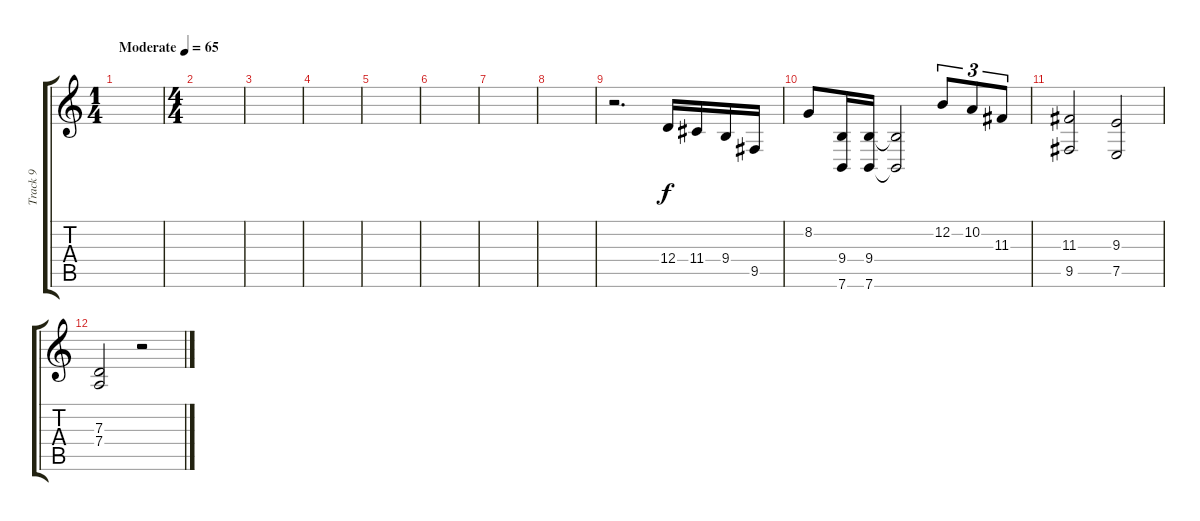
\track ("Track 9" "Track 9") {instrument altosax}
\staff {score tabs}
\tuning (E4 B3 G3 D3 A2 E2) {hide}
\ts (1 4)
\tempo (65 "Moderate")
\clef g2
\ks c
|
\ts (4 4)
|
|
|
|
|
|
|
r.2{d} 12.4.16 11.4.16 9.4.16 9.5.16 |
8.2.8{volume 14} (9.4 7.6).16{volume 13} (9.4 7.6).16 (9.4{t} 7.6{t}).2 12.2.8{tu (3 2)} 10.2.8{tu (3 2)} 11.3.8{tu (3 2)} |
(11.3 9.5).2{volume 13} (9.3 7.5).2 |
(7.3 7.4).2 r.2
